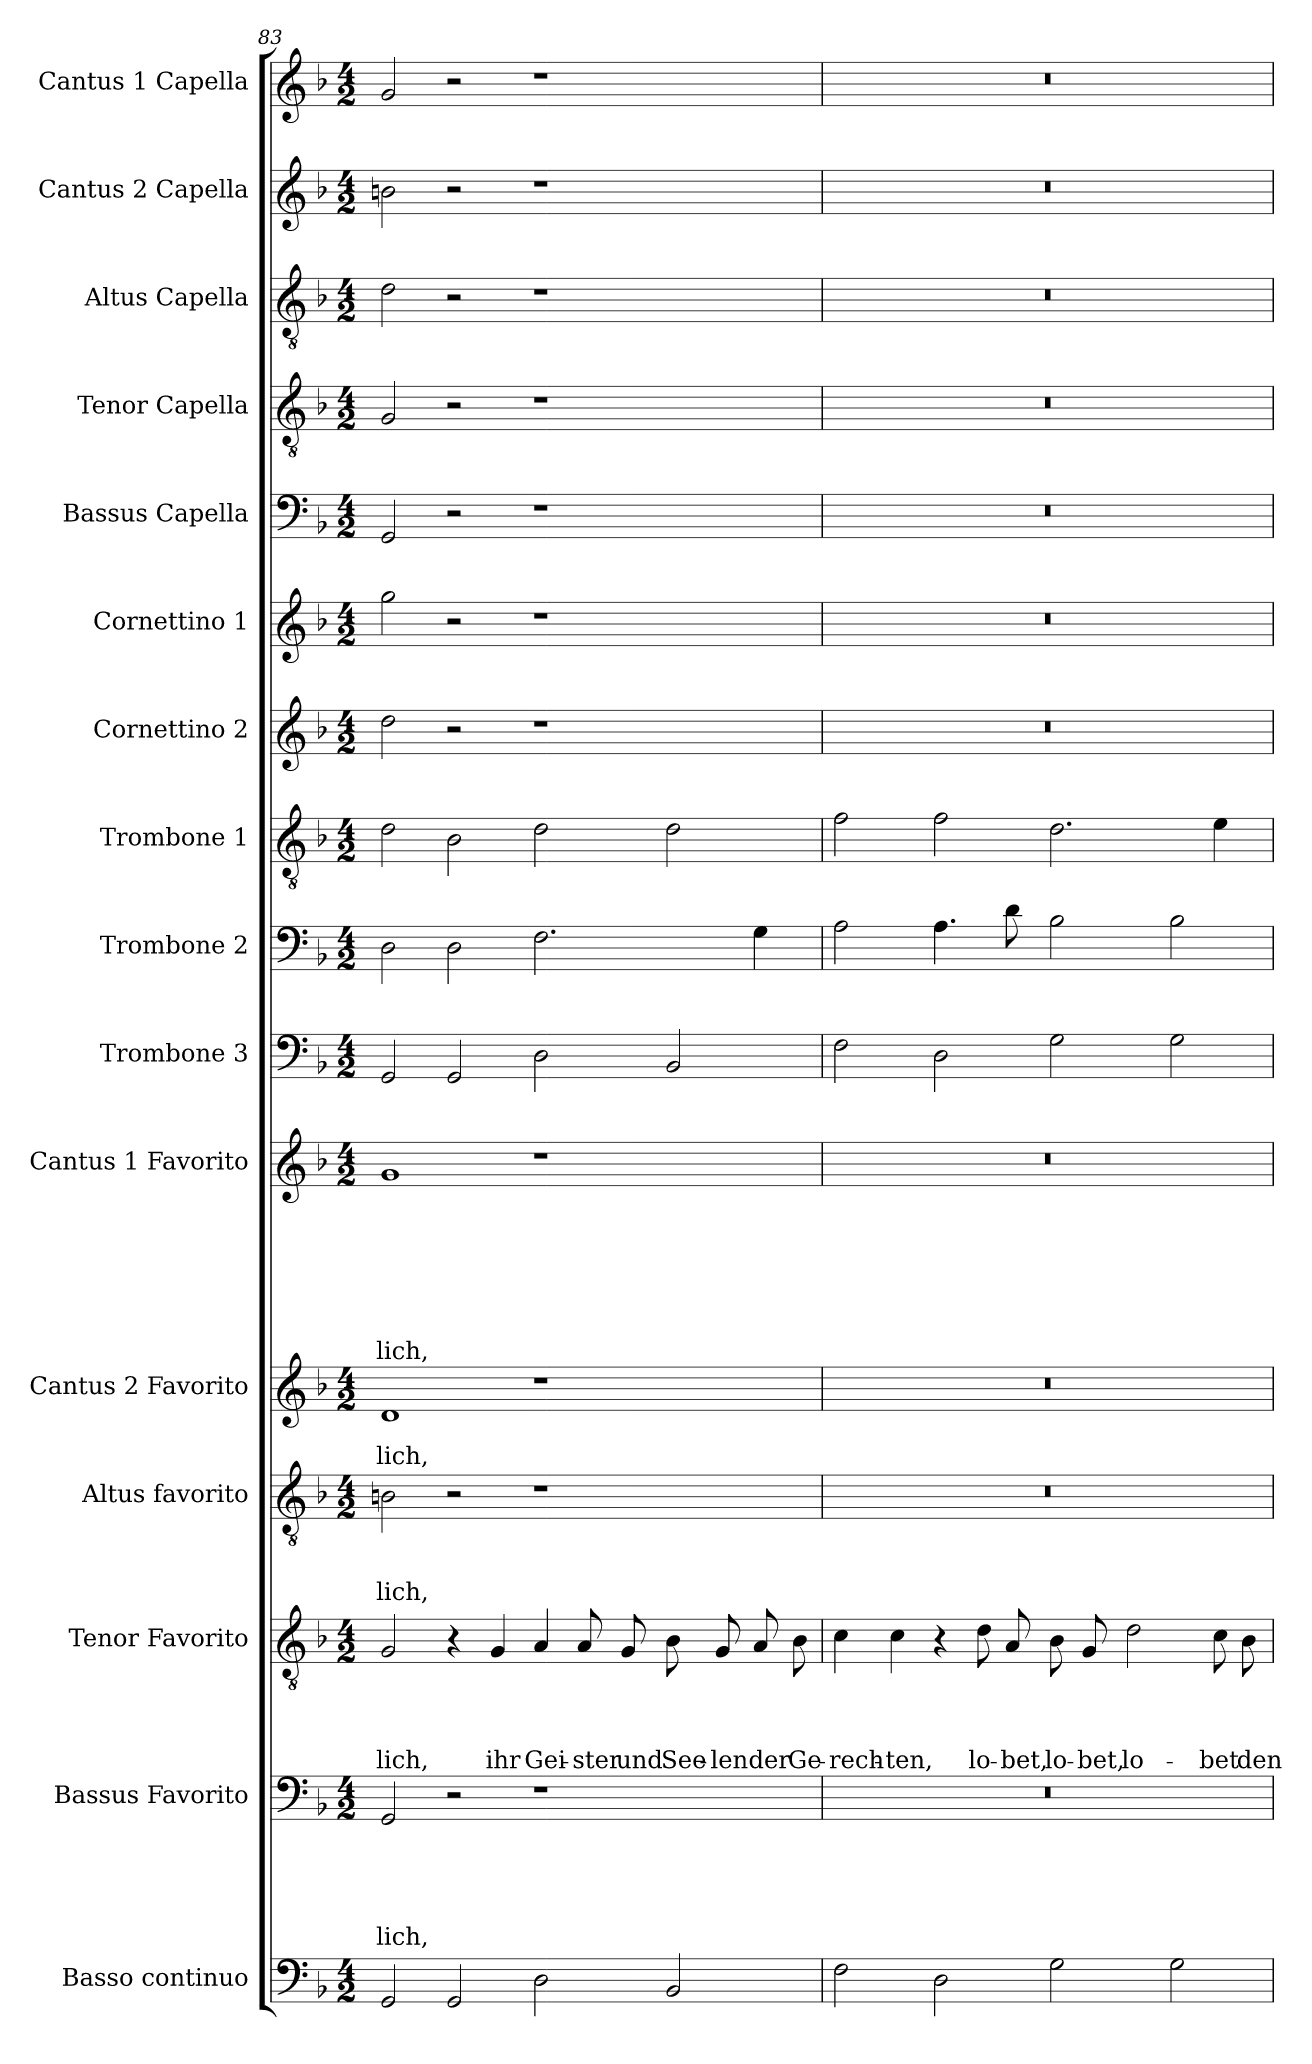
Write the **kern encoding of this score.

**kern	**kern	**text	**text	**text	**text	**text	**kern	**text	**text	**text	**text	**kern	**text	**text	**text	**kern	**text	**text	**kern	**text	**text	**text	**text	**text	**text	**text	**kern	**kern	**kern	**kern	**kern	**kern	**kern	**kern	**kern	**kern
*part16	*part15	*part15	*part15	*part15	*part15	*part15	*part14	*part14	*part14	*part14	*part14	*part13	*part13	*part13	*part13	*part12	*part12	*part12	*part11	*part11	*part11	*part11	*part11	*part11	*part11	*part11	*part10	*part9	*part8	*part7	*part6	*part5	*part4	*part3	*part2	*part1
*staff16	*staff15	*staff15	*staff15	*staff15	*staff15	*staff15	*staff14	*staff14	*staff14	*staff14	*staff14	*staff13	*staff13	*staff13	*staff13	*staff12	*staff12	*staff12	*staff11	*staff11	*staff11	*staff11	*staff11	*staff11	*staff11	*staff11	*staff10	*staff9	*staff8	*staff7	*staff6	*staff5	*staff4	*staff3	*staff2	*staff1
*I"Basso continuo	*I"Bassus Favorito	*	*	*	*	*	*I"Tenor Favorito	*	*	*	*	*I"Altus favorito	*	*	*	*I"Cantus 2 Favorito	*	*	*I"Cantus 1 Favorito	*	*	*	*	*	*	*	*I"Trombone 3	*I"Trombone 2	*I"Trombone 1	*I"Cornettino 2	*I"Cornettino 1	*I"Bassus Capella	*I"Tenor Capella	*I"Altus Capella	*I"Cantus 2 Capella	*I"Cantus 1 Capella
*clefF4	*clefF4	*	*	*	*	*	*clefGv2	*	*	*	*	*clefGv2	*	*	*	*clefG2	*	*	*clefG2	*	*	*	*	*	*	*	*clefF4	*clefF4	*clefGv2	*clefG2	*clefG2	*clefF4	*clefGv2	*clefGv2	*clefG2	*clefG2
*k[b-]	*k[b-]	*	*	*	*	*	*k[b-]	*	*	*	*	*k[b-]	*	*	*	*k[b-]	*	*	*k[b-]	*	*	*	*	*	*	*	*k[b-]	*k[b-]	*k[b-]	*k[b-]	*k[b-]	*k[b-]	*k[b-]	*k[b-]	*k[b-]	*k[b-]
*F:	*F:	*	*	*	*	*	*F:	*	*	*	*	*F:	*	*	*	*F:	*	*	*F:	*	*	*	*	*	*	*	*F:	*F:	*F:	*F:	*F:	*F:	*F:	*F:	*F:	*F:
*M4/2	*M4/2	*	*	*	*	*	*M4/2	*	*	*	*	*M4/2	*	*	*	*M4/2	*	*	*M4/2	*	*	*	*	*	*	*	*M4/2	*M4/2	*M4/2	*M4/2	*M4/2	*M4/2	*M4/2	*M4/2	*M4/2	*M4/2
=83	=83	=83	=83	=83	=83	=83	=83	=83	=83	=83	=83	=83	=83	=83	=83	=83	=83	=83	=83	=83	=83	=83	=83	=83	=83	=83	=83	=83	=83	=83	=83	=83	=83	=83	=83	=83
!	!	!	!	!	!	!LO:LY:b	!	!	!	!	!LO:LY:b	!	!	!	!LO:LY:b	!	!	!LO:LY:b	!	!	!	!	!	!	!	!LO:LY:b	!	!	!	!	!	!	!	!	!	!
2GG/	2GG/	.	.	.	.	-lich,	2G/	.	.	.	-lich,	2Bn\	.	.	-lich,	1d	.	-lich,	1g	.	.	.	.	.	.	-lich,	2GG/	2D\	2d\	2dd\	2gg\	2GG/	2G/	2d\	2bn\	2g/
2GG/	2r	.	.	.	.	.	4r	.	.	.	.	2r	.	.	.	.	.	.	.	.	.	.	.	.	.	.	2GG/	2D\	2B-\	2r	2r	2r	2r	2r	2r	2r
!	!	!	!	!	!	!	!	!	!	!	!LO:LY:b	!	!	!	!	!	!	!	!	!	!	!	!	!	!	!	!	!	!	!	!	!	!	!	!	!
.	.	.	.	.	.	.	4G/	.	.	.	ihr	.	.	.	.	.	.	.	.	.	.	.	.	.	.	.	.	.	.	.	.	.	.	.	.	.
!	!	!	!	!	!	!	!	!	!	!	!LO:LY:b	!	!	!	!	!	!	!	!	!	!	!	!	!	!	!	!	!	!	!	!	!	!	!	!	!
2D\	1r	.	.	.	.	.	4A/	.	.	.	Gei-	1r	.	.	.	1r	.	.	1r	.	.	.	.	.	.	.	2D\	2.F\	2d\	1r	1r	1r	1r	1r	1r	1r
!	!	!	!	!	!	!	!	!	!	!	!LO:LY:b	!	!	!	!	!	!	!	!	!	!	!	!	!	!	!	!	!	!	!	!	!	!	!	!	!
.	.	.	.	.	.	.	8A/	.	.	.	-ster	.	.	.	.	.	.	.	.	.	.	.	.	.	.	.	.	.	.	.	.	.	.	.	.	.
!	!	!	!	!	!	!	!	!	!	!	!LO:LY:b	!	!	!	!	!	!	!	!	!	!	!	!	!	!	!	!	!	!	!	!	!	!	!	!	!
.	.	.	.	.	.	.	8G/	.	.	.	und	.	.	.	.	.	.	.	.	.	.	.	.	.	.	.	.	.	.	.	.	.	.	.	.	.
!	!	!	!	!	!	!	!	!	!	!	!LO:LY:b	!	!	!	!	!	!	!	!	!	!	!	!	!	!	!	!	!	!	!	!	!	!	!	!	!
2BB-/	.	.	.	.	.	.	8B-\	.	.	.	See-	.	.	.	.	.	.	.	.	.	.	.	.	.	.	.	2BB-/	.	2d\	.	.	.	.	.	.	.
!	!	!	!	!	!	!	!	!	!	!	!LO:LY:b	!	!	!	!	!	!	!	!	!	!	!	!	!	!	!	!	!	!	!	!	!	!	!	!	!
.	.	.	.	.	.	.	8G/	.	.	.	-len	.	.	.	.	.	.	.	.	.	.	.	.	.	.	.	.	.	.	.	.	.	.	.	.	.
!	!	!	!	!	!	!	!	!	!	!	!LO:LY:b	!	!	!	!	!	!	!	!	!	!	!	!	!	!	!	!	!	!	!	!	!	!	!	!	!
.	.	.	.	.	.	.	8A/	.	.	.	der	.	.	.	.	.	.	.	.	.	.	.	.	.	.	.	.	4G\	.	.	.	.	.	.	.	.
!	!	!	!	!	!	!	!	!	!	!	!LO:LY:b	!	!	!	!	!	!	!	!	!	!	!	!	!	!	!	!	!	!	!	!	!	!	!	!	!
.	.	.	.	.	.	.	8B-\	.	.	.	Ge-	.	.	.	.	.	.	.	.	.	.	.	.	.	.	.	.	.	.	.	.	.	.	.	.	.
=84	=84	=84	=84	=84	=84	=84	=84	=84	=84	=84	=84	=84	=84	=84	=84	=84	=84	=84	=84	=84	=84	=84	=84	=84	=84	=84	=84	=84	=84	=84	=84	=84	=84	=84	=84	=84
!	!	!	!	!	!	!	!	!	!	!	!LO:LY:b	!	!	!	!	!	!	!	!	!	!	!	!	!	!	!	!	!	!	!	!	!	!	!	!	!
2F\	0r	.	.	.	.	.	4c\	.	.	.	-rech-	0r	.	.	.	0r	.	.	0r	.	.	.	.	.	.	.	2F\	2A\	2f\	0r	0r	0r	0r	0r	0r	0r
!	!	!	!	!	!	!	!	!	!	!	!LO:LY:b	!	!	!	!	!	!	!	!	!	!	!	!	!	!	!	!	!	!	!	!	!	!	!	!	!
.	.	.	.	.	.	.	4c\	.	.	.	-ten,	.	.	.	.	.	.	.	.	.	.	.	.	.	.	.	.	.	.	.	.	.	.	.	.	.
2D\	.	.	.	.	.	.	4r	.	.	.	.	.	.	.	.	.	.	.	.	.	.	.	.	.	.	.	2D\	4.A\	2f\	.	.	.	.	.	.	.
!	!	!	!	!	!	!	!	!	!	!	!LO:LY:b	!	!	!	!	!	!	!	!	!	!	!	!	!	!	!	!	!	!	!	!	!	!	!	!	!
.	.	.	.	.	.	.	8d\	.	.	.	lo-	.	.	.	.	.	.	.	.	.	.	.	.	.	.	.	.	.	.	.	.	.	.	.	.	.
!	!	!	!	!	!	!	!	!	!	!	!LO:LY:b	!	!	!	!	!	!	!	!	!	!	!	!	!	!	!	!	!	!	!	!	!	!	!	!	!
.	.	.	.	.	.	.	8A/	.	.	.	-bet,	.	.	.	.	.	.	.	.	.	.	.	.	.	.	.	.	8d\	.	.	.	.	.	.	.	.
!	!	!	!	!	!	!	!	!	!	!	!LO:LY:b	!	!	!	!	!	!	!	!	!	!	!	!	!	!	!	!	!	!	!	!	!	!	!	!	!
2G\	.	.	.	.	.	.	8B-\	.	.	.	lo-	.	.	.	.	.	.	.	.	.	.	.	.	.	.	.	2G\	2B-\	2.d\	.	.	.	.	.	.	.
!	!	!	!	!	!	!	!	!	!	!	!LO:LY:b	!	!	!	!	!	!	!	!	!	!	!	!	!	!	!	!	!	!	!	!	!	!	!	!	!
.	.	.	.	.	.	.	8G/	.	.	.	-bet,	.	.	.	.	.	.	.	.	.	.	.	.	.	.	.	.	.	.	.	.	.	.	.	.	.
!	!	!	!	!	!	!	!	!	!	!	!LO:LY:b	!	!	!	!	!	!	!	!	!	!	!	!	!	!	!	!	!	!	!	!	!	!	!	!	!
.	.	.	.	.	.	.	2d\	.	.	.	lo-	.	.	.	.	.	.	.	.	.	.	.	.	.	.	.	.	.	.	.	.	.	.	.	.	.
2G\	.	.	.	.	.	.	.	.	.	.	.	.	.	.	.	.	.	.	.	.	.	.	.	.	.	.	2G\	2B-\	.	.	.	.	.	.	.	.
!	!	!	!	!	!	!	!	!	!	!	!LO:LY:b	!	!	!	!	!	!	!	!	!	!	!	!	!	!	!	!	!	!	!	!	!	!	!	!	!
.	.	.	.	.	.	.	8c\	.	.	.	-bet	.	.	.	.	.	.	.	.	.	.	.	.	.	.	.	.	.	4e\	.	.	.	.	.	.	.
!	!	!	!	!	!	!	!	!	!	!	!LO:LY:b	!	!	!	!	!	!	!	!	!	!	!	!	!	!	!	!	!	!	!	!	!	!	!	!	!
.	.	.	.	.	.	.	8B-\	.	.	.	den	.	.	.	.	.	.	.	.	.	.	.	.	.	.	.	.	.	.	.	.	.	.	.	.	.
=	=	=	=	=	=	=	=	=	=	=	=	=	=	=	=	=	=	=	=	=	=	=	=	=	=	=	=	=	=	=	=	=	=	=	=	=
*-	*-	*-	*-	*-	*-	*-	*-	*-	*-	*-	*-	*-	*-	*-	*-	*-	*-	*-	*-	*-	*-	*-	*-	*-	*-	*-	*-	*-	*-	*-	*-	*-	*-	*-	*-	*-
